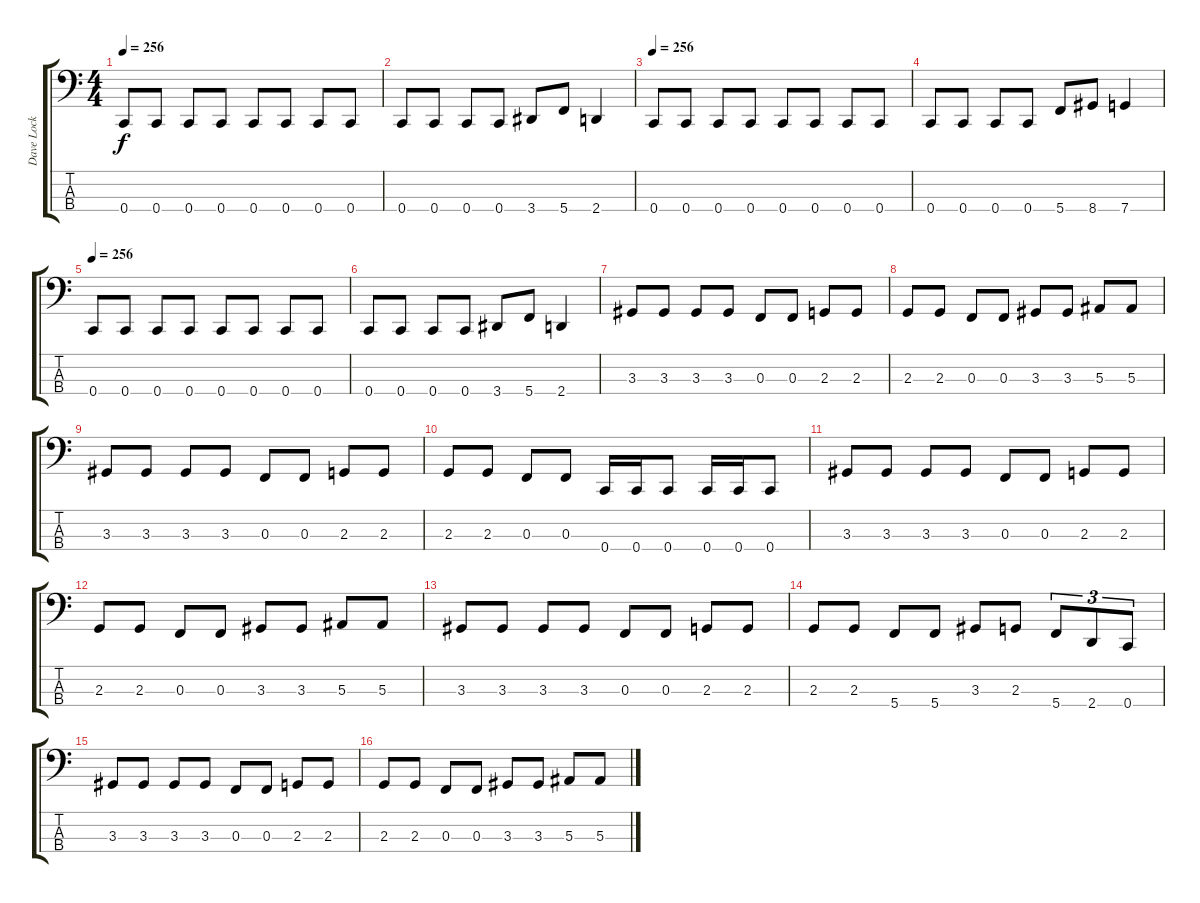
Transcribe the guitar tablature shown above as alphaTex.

\track ("Dave Lock (Bass)" "Dave Lock ") {instrument electricbasspick}
\staff {score tabs}
\tuning (Eb2 Bb1 F1 C1) {hide}
\ts (4 4)
\tempo 256
\clef f4
\ks c
0.4.8{dy f} 0.4.8 0.4.8 0.4.8 0.4.8 0.4.8 0.4.8 0.4.8 |
0.4.8 0.4.8 0.4.8 0.4.8 3.4.8 5.4.8 2.4.4 |
\tempo 256
0.4.8 0.4.8 0.4.8 0.4.8 0.4.8 0.4.8 0.4.8 0.4.8 |
0.4.8 0.4.8 0.4.8 0.4.8 5.4.8 8.4.8 7.4.4 |
\tempo 256
0.4.8 0.4.8 0.4.8 0.4.8 0.4.8 0.4.8 0.4.8 0.4.8 |
0.4.8 0.4.8 0.4.8 0.4.8 3.4.8 5.4.8 2.4.4 |
3.3.8 3.3.8 3.3.8 3.3.8 0.3.8 0.3.8 2.3.8 2.3.8 |
2.3.8 2.3.8 0.3.8 0.3.8 3.3.8 3.3.8 5.3.8 5.3.8 |
3.3.8 3.3.8 3.3.8 3.3.8 0.3.8 0.3.8 2.3.8 2.3.8 |
2.3.8 2.3.8 0.3.8 0.3.8 0.4.16 0.4.16 0.4.8 0.4.16 0.4.16 0.4.8 |
3.3.8 3.3.8 3.3.8 3.3.8 0.3.8 0.3.8 2.3.8 2.3.8 |
2.3.8 2.3.8 0.3.8 0.3.8 3.3.8 3.3.8 5.3.8 5.3.8 |
3.3.8 3.3.8 3.3.8 3.3.8 0.3.8 0.3.8 2.3.8 2.3.8 |
2.3.8 2.3.8 5.4.8 5.4.8 3.3.8 2.3.8 5.4.8{tu (3 2)} 2.4.8{tu (3 2)} 0.4.8{tu (3 2)} |
3.3.8 3.3.8 3.3.8 3.3.8 0.3.8 0.3.8 2.3.8 2.3.8 |
2.3.8 2.3.8 0.3.8 0.3.8 3.3.8 3.3.8 5.3.8 5.3.8
